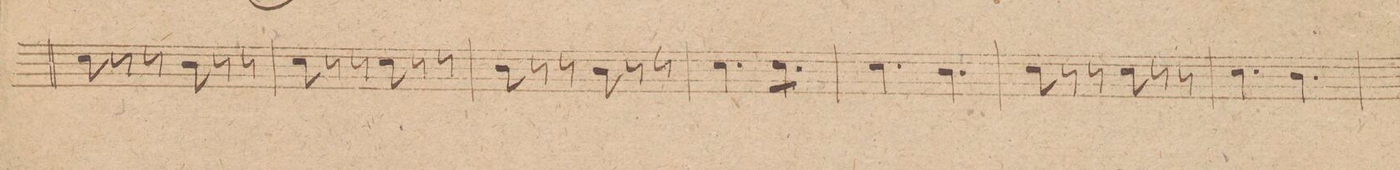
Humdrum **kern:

**kern
*I"Corno 2do in C.
*clefG2
*k[]
*M6/8
8cc\
8r
8r
8b\
8r
8r
=62
8cc\
8r
8r
8cc\
8r
8r
=63
8b\
8r
8r
8b\
8r
8r
=64
4.cc\
*tremolo
8cc\L
8cc\
8cc\J
*Xtremolo
=65
4.cc\
4.b\
=66
8cc\
8r
8r
8cc\
8r
8r
=67
4.cc\
4.b\
=68
*-
